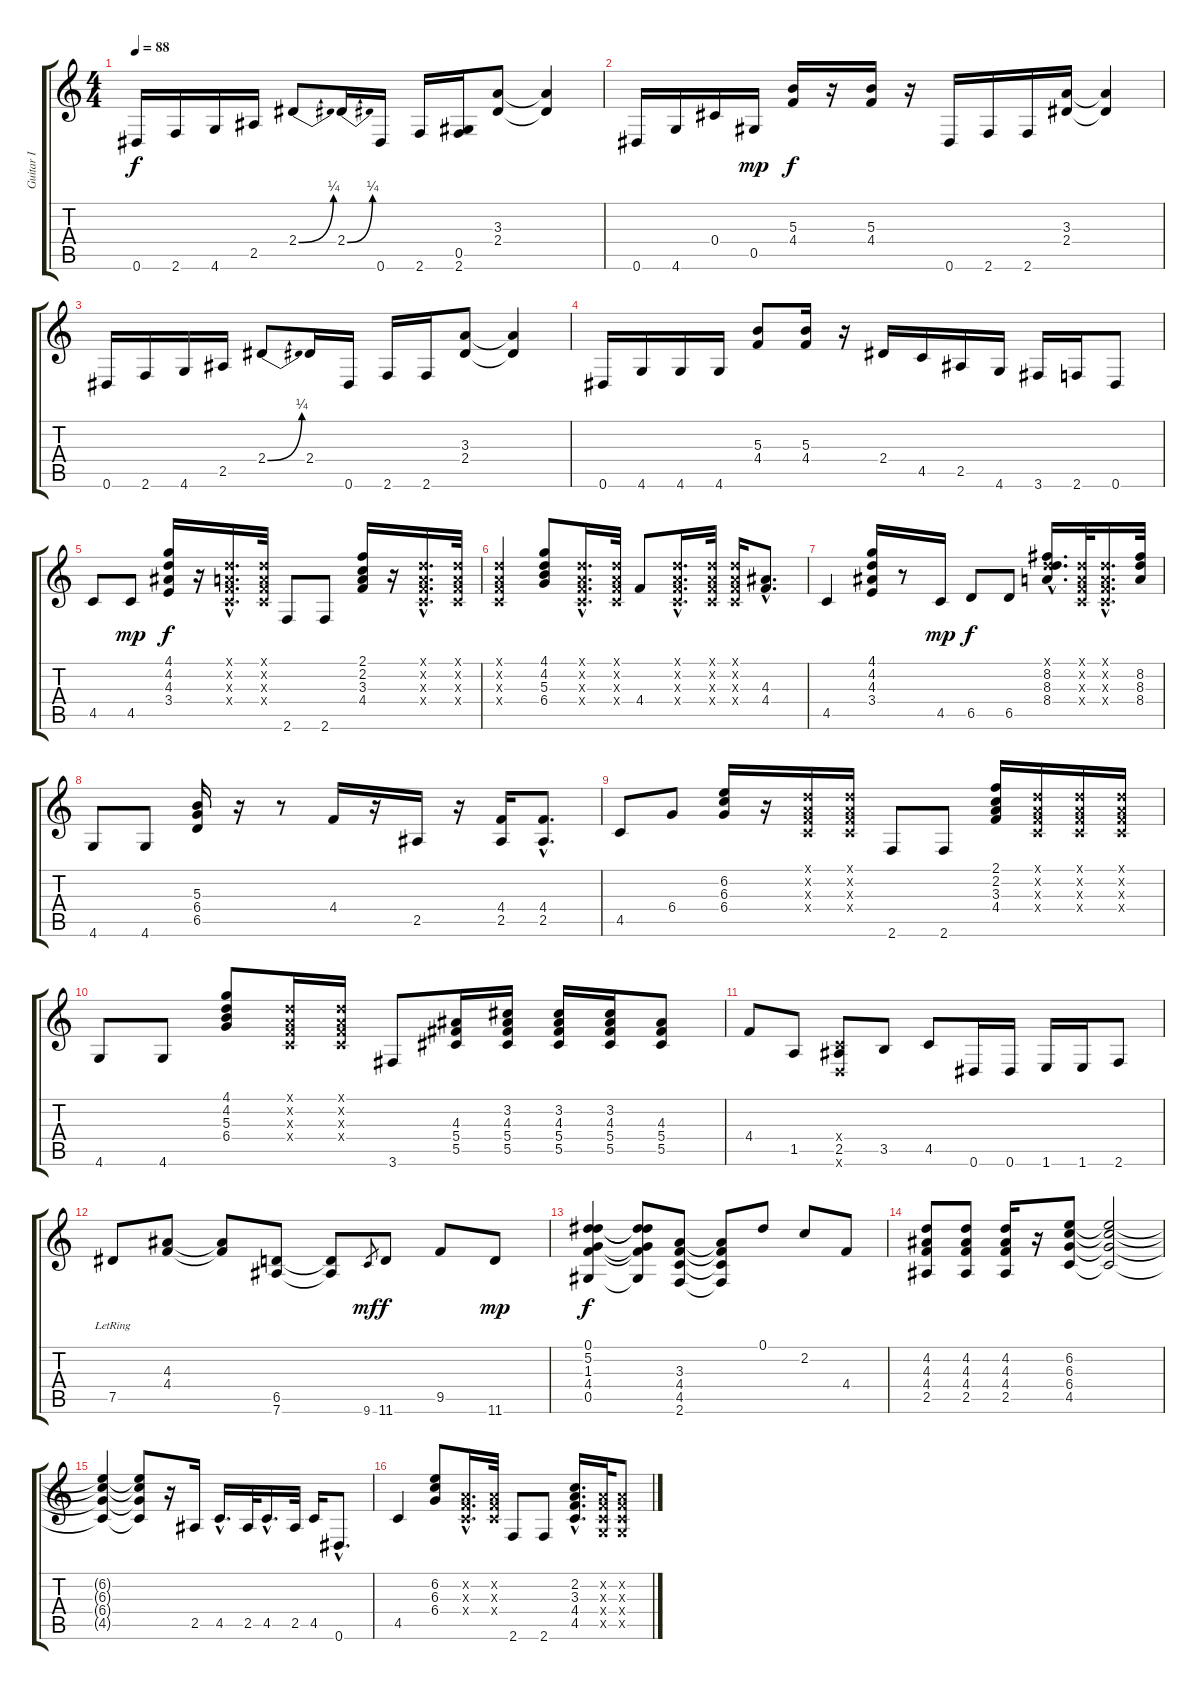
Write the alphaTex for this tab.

\track ("Guitar I" "Guitar I") {instrument overdrivenguitar}
\staff {score tabs}
\tuning (Eb4 Bb3 Gb3 Db3 Ab2 Eb2) {hide}
\ts (4 4)
\tempo 88
\clef g2
\ks c
0.6.16{dy f instrument overdrivenguitar} 2.6.16 4.6.16 2.5.16 2.4{be (bend 0 0 60 1)}.8 2.4{be (bend 0 0 60 1)}.16 0.6.16 2.6.16 (0.5 2.6).16 (3.3 2.4).8 (3.3{t} 2.4{t}).4 |
0.6.16 4.6.16 0.4.16 0.5.16{dy mp} (5.3 4.4).16{dy f} r.16 (5.3 4.4).16 r.16 0.6.16 2.6.16 2.6.16 (3.3 2.4).16 (3.3{t} 2.4{t}).4 |
0.6.16 2.6.16 4.6.16 2.5.16 2.4{be (bend 0 0 60 1)}.8 2.4.16 0.6.16 2.6.16 2.6.16 (3.3 2.4).8 (3.3{t} 2.4{t}).4 |
0.6.16 4.6.16 4.6.16 4.6.16 (5.3 4.4).8 (5.3 4.4).16 r.16 2.4.16 4.5.16 2.5.16 4.6.16 3.6.16 2.6.16 0.6.8 |
4.5.8 4.5.8{dy mp} (4.1 4.2 4.3 3.4).16{dy f} r.16 (-1.1{hac x} -1.2{hac x} -1.3{hac x} -1.4{hac x}).16{d} (-1.1{x} -1.2{x} -1.3{x} -1.4{x}).32 2.6.8 2.6.8 (2.1 2.2 3.3 4.4).16 r.16 (-1.1{hac x} -1.2{hac x} -1.3{hac x} -1.4{hac x}).16{d} (-1.1{x} -1.2{x} -1.3{x} -1.4{x}).32 |
(-1.1{x} -1.2{x} -1.3{x} -1.4{x}).4 (4.1 4.2 5.3 6.4).8 (-1.1{hac x} -1.2{hac x} -1.3{hac x} -1.4{hac x}).16{d} (-1.1{x} -1.2{x} -1.3{x} -1.4{x}).32 4.4.8 (-1.1{hac x} -1.2{hac x} -1.3{hac x} -1.4{hac x}).16{d} (-1.1{x} -1.2{x} -1.3{x} -1.4{x}).32 (-1.1{x} -1.2{x} -1.3{x} -1.4{x}).16 (4.3{hac} 4.4{hac}).8{d} |
4.5.4 (4.1 4.2 4.3 3.4).16 r.8 4.5.16{dy mp} 6.5.8{dy f} 6.5.8 (-1.1{hac x} 8.2{hac} 8.3{hac} 8.4{hac}).16{d} (-1.1{x} -1.2{x} -1.3{x} -1.4{x}).32 (-1.1{hac x} -1.2{hac x} -1.3{hac x} -1.4{hac x}).16{d} (8.2 8.3 8.4).32 |
4.6.8 4.6.8 (5.3 6.4 6.5).16 r.16 r.8 4.4.16 r.16 2.5.16 r.16 (4.4 2.5).16 (4.4{hac} 2.5{hac}).8{d} |
4.5.8 6.4.8 (6.2 6.3 6.4).16 r.16 (-1.1{x} -1.2{x} -1.3{x} -1.4{x}).16 (-1.1{x} -1.2{x} -1.3{x} -1.4{x}).16 2.6.8 2.6.8 (2.1 2.2 3.3 4.4).16 (-1.1{x} -1.2{x} -1.3{x} -1.4{x}).16 (-1.1{x} -1.2{x} -1.3{x} -1.4{x}).16 (-1.1{x} -1.2{x} -1.3{x} -1.4{x}).16 |
4.6.8 4.6.8 (4.1 4.2 5.3 6.4).8 (-1.1{x} -1.2{x} -1.3{x} -1.4{x}).16 (-1.1{x} -1.2{x} -1.3{x} -1.4{x}).16 3.6.8 (4.3 5.4 5.5).16 (3.2 4.3 5.4 5.5).16 (3.2 4.3 5.4 5.5).16 (3.2 4.3 5.4 5.5).16 (4.3 5.4 5.5).8 |
4.4.8 1.5.8 (-1.4{x} 2.5 -1.6{x}).8 3.5.8 4.5.8 0.6.16 0.6.16 1.6.16 1.6.16 2.6.8 |
7.5{lr}.8 (4.3 4.4).8 (4.3{t} 4.4{t}).8 (6.5 7.6).8 (6.5{t} 7.6{t}).8 9.6.8{gr dy mf} 11.6.8{dy f} 9.5.8 11.6.8{dy mp} |
(0.1 5.2 1.3 4.4 0.5).4{dy f} (0.1{t} 5.2{t} 1.3{t} 4.4{t} 0.5{t}).8 (3.3 4.4 4.5 2.6).8 (3.3{t} 4.4{t} 4.5{t} 2.6{t}).8 0.1.8 2.2.8 4.4.8 |
(4.2 4.3 4.4 2.5).8 (4.2 4.3 4.4 2.5).8 (4.2 4.3 4.4 2.5).16 r.16 (6.2 6.3 6.4 4.5).8 (6.2{t} 6.3{t} 6.4{t} 4.5{t}).2 |
(6.2{t} 6.3{t} 6.4{t} 4.5{t}).4 (6.2{t} 6.3{t} 6.4{t} 4.5{t}).8 r.16 2.5.16 4.5{hac}.16{d} 2.5.32 4.5{hac}.16{d} 2.5.32 4.5.16 0.6{hac}.8{d} |
4.5.4 (6.2 6.3 6.4).8 (-1.2{hac x} -1.3{hac x} -1.4{hac x}).16{d} (-1.2{x} -1.3{x} -1.4{x}).32 2.6.8 2.6.8 (2.2{hac} 3.3{hac} 4.4{hac} 4.5{hac}).16{d} (-1.2{x} -1.3{x} -1.4{x} -1.5{x}).32 (-1.2{x} -1.3{x} -1.4{x} -1.5{x}).8
